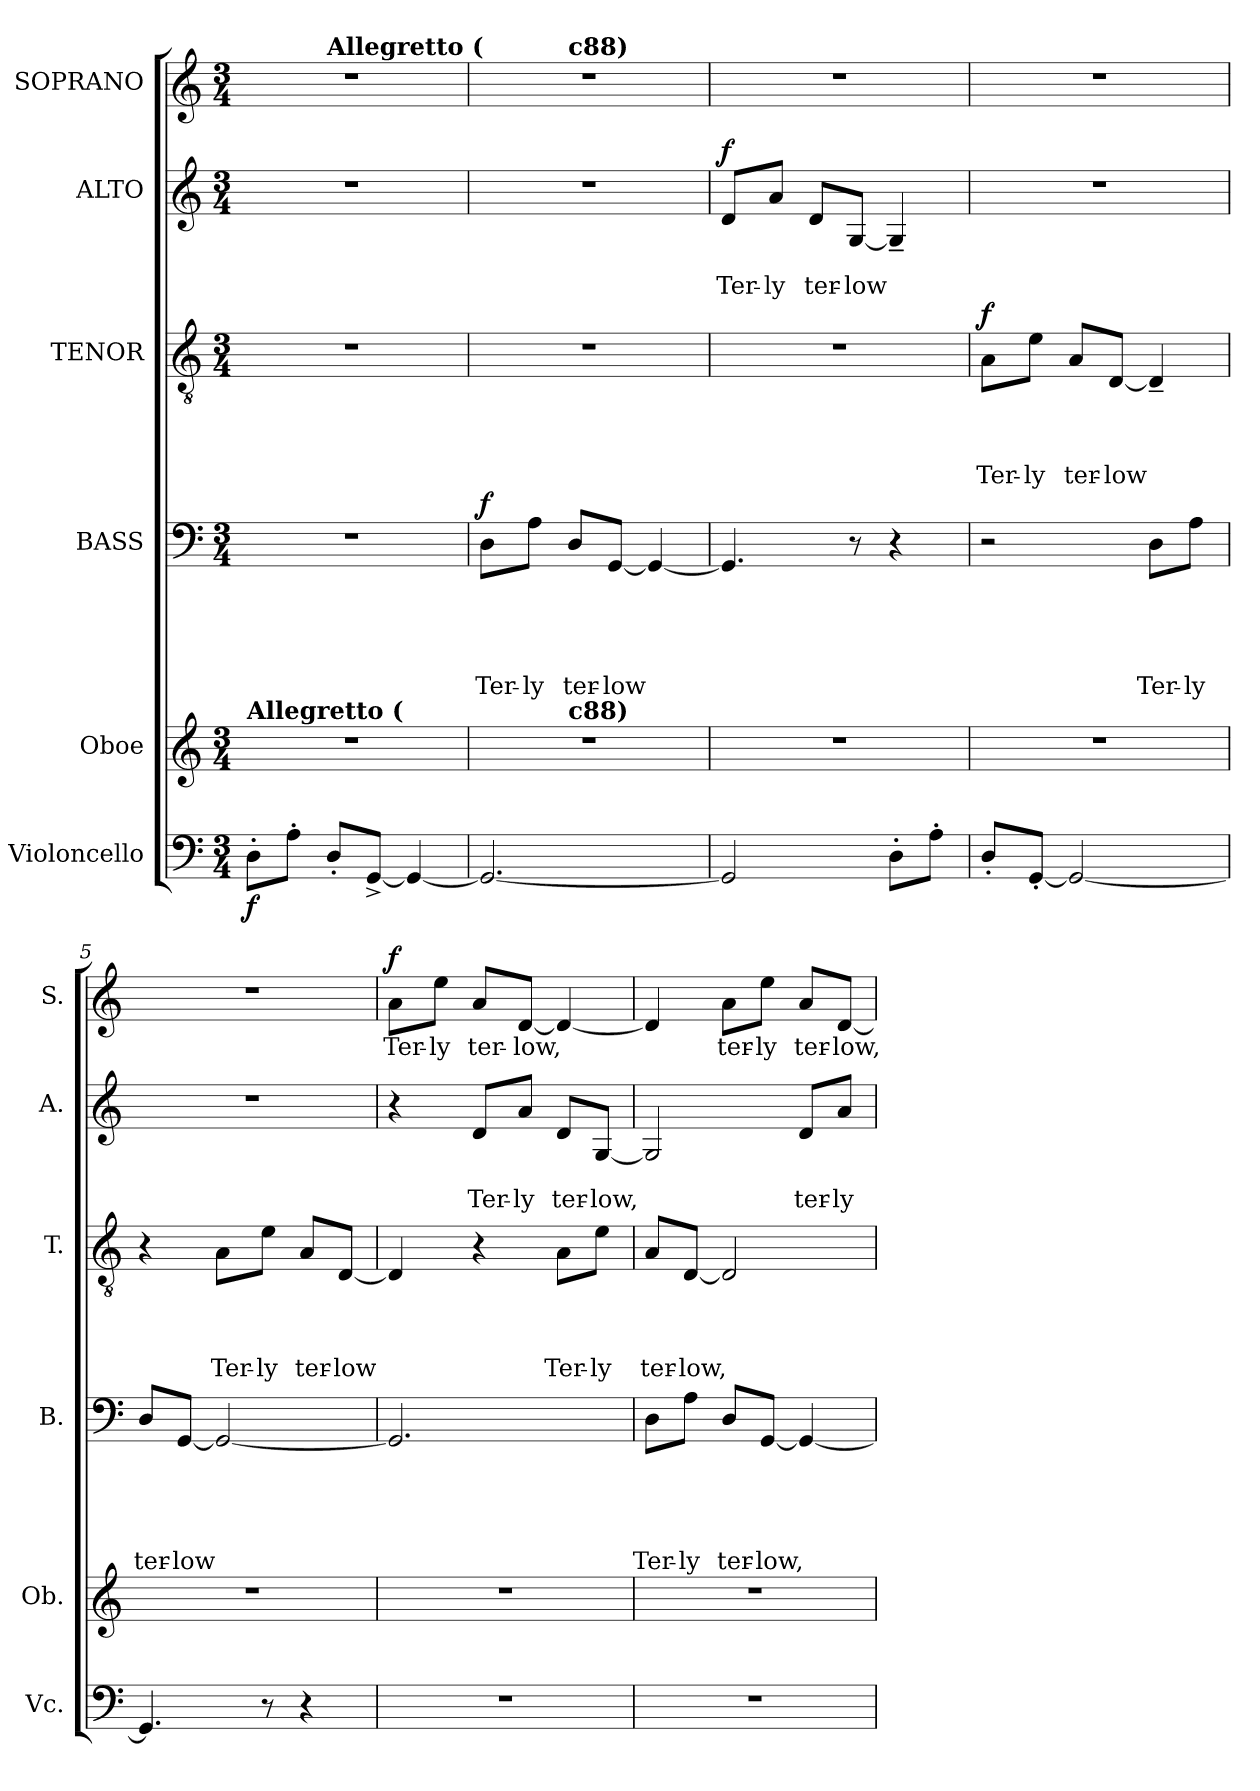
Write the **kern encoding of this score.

**kern	**dynam	**kern	**kern	**text	**text	**text	**text	**text	**dynam	**kern	**text	**text	**text	**text	**dynam	**kern	**text	**text	**dynam	**kern	**text	**dynam
*part6	*part6	*part5	*part4	*part4	*part4	*part4	*part4	*part4	*part4	*part3	*part3	*part3	*part3	*part3	*part3	*part2	*part2	*part2	*part2	*part1	*part1	*part1
*staff6	*staff6	*staff5	*staff4	*staff4	*staff4	*staff4	*staff4	*staff4	*staff4	*staff3	*staff3	*staff3	*staff3	*staff3	*staff3	*staff2	*staff2	*staff2	*staff2	*staff1	*staff1	*staff1
*I"Violoncello	*	*I"Oboe	*I"BASS	*	*	*	*	*	*	*I"TENOR	*	*	*	*	*	*I"ALTO	*	*	*	*I"SOPRANO	*	*
*I'Vc.	*	*I'Ob.	*I'B.	*	*	*	*	*	*	*I'T.	*	*	*	*	*	*I'A.	*	*	*	*I'S.	*	*
*clefF4	*	*clefG2	*clefF4	*	*	*	*	*	*	*clefGv2	*	*	*	*	*	*clefG2	*	*	*	*clefG2	*	*
*k[]	*	*k[]	*k[]	*	*	*	*	*	*	*k[]	*	*	*	*	*	*k[]	*	*	*	*k[]	*	*
*C:	*	*C:	*C:	*	*	*	*	*	*	*C:	*	*	*	*	*	*C:	*	*	*	*C:	*	*
*M3/4	*	*M3/4	*M3/4	*	*	*	*	*	*	*M3/4	*	*	*	*	*	*M3/4	*	*	*	*M3/4	*	*
*MM132	*	*MM132	*MM132	*	*	*	*	*	*	*MM132	*	*	*	*	*	*MM132	*	*	*	*MM132	*	*
=1	=1	=1	=1	=1	=1	=1	=1	=1	=1	=1	=1	=1	=1	=1	=1	=1	=1	=1	=1	=1	=1	=1
!	!	!LO:TX:a:B:t=Allegretto (	!	!	!	!	!	!	!	!	!	!	!	!	!	!	!	!	!	!	!	!
!	!LO:DY:b	!LO:N:vis=1	!LO:N:vis=1	!	!	!	!	!	!	!LO:N:vis=1	!	!	!	!	!	!LO:N:vis=1	!	!	!	!LO:N:vis=1	!	!
*	*	*	*	*	*	*	*	*	*	*	*	*	*	*	*	*	*	*	*	*^	*	*
8D'>\L	f	2.r	2.r	.	.	.	.	.	.	2.r	.	.	.	.	.	2.r	.	.	.	2.r	4ryy	.	.
8A'>\J	.	.	.	.	.	.	.	.	.	.	.	.	.	.	.	.	.	.	.	.	.	.	.
!	!	!	!	!	!	!	!	!	!	!	!	!	!	!	!	!	!	!	!	!	!LO:TX:a:B:t=Allegretto (	!	!
8D'</L	.	.	.	.	.	.	.	.	.	.	.	.	.	.	.	.	.	.	.	.	2ryy	.	.
[<8GG^</J	.	.	.	.	.	.	.	.	.	.	.	.	.	.	.	.	.	.	.	.	.	.	.
4GG/_	.	.	.	.	.	.	.	.	.	.	.	.	.	.	.	.	.	.	.	.	.	.	.
=2	=2	=2	=2	=2	=2	=2	=2	=2	=2	=2	=2	=2	=2	=2	=2	=2	=2	=2	=2	=2	=2	=2	=2
!	!	!LO:N:vis=1	!	!	!	!	!	!LO:LY:b	!LO:DY:a	!LO:N:vis=1	!	!	!	!	!	!LO:N:vis=1	!	!	!	!LO:N:vis=1	!	!	!
*	*	*^	*	*	*	*	*	*	*	*	*	*	*	*	*	*	*	*	*	*	*	*	*
2.GG/_	.	2.r	4ryy	8D\L	.	.	.	.	Ter-	f	2.r	.	.	.	.	.	2.r	.	.	.	2.r	4ryy	.	.
!	!	!	!	!	!	!	!	!	!LO:LY:b:rj	!	!	!	!	!	!	!	!	!	!	!	!	!	!	!
.	.	.	.	8A\J	.	.	.	.	-ly	.	.	.	.	.	.	.	.	.	.	.	.	.	.	.
!	!	!	!	!	!	!	!	!	!	!	!	!	!	!	!	!	!	!	!	!	!	!LO:TX:a:B:t=c88)	!	!
!	!	!	!LO:TX:a:B:t=c88)	!	!	!	!	!	!	!	!	!	!	!	!	!	!	!	!	!	!	!	!	!
!	!	!	!	!	!	!	!	!	!LO:LY:b	!	!	!	!	!	!	!	!	!	!	!	!	!	!	!
.	.	.	2ryy	8D/L	.	.	.	.	ter-	.	.	.	.	.	.	.	.	.	.	.	.	2ryy	.	.
!	!	!	!	!	!	!	!	!	!LO:LY:b	!	!	!	!	!	!	!	!	!	!	!	!	!	!	!
.	.	.	.	[<8GG/J	.	.	.	.	-low	.	.	.	.	.	.	.	.	.	.	.	.	.	.	.
.	.	.	.	4GG/_	.	.	.	.	.	.	.	.	.	.	.	.	.	.	.	.	.	.	.	.
=3	=3	=3	=3	=3	=3	=3	=3	=3	=3	=3	=3	=3	=3	=3	=3	=3	=3	=3	=3	=3	=3	=3	=3	=3
!	!	!LO:N:vis=1	!	!	!	!	!	!	!	!	!LO:N:vis=1	!	!	!	!	!	!	!	!LO:LY:b	!LO:DY:a	!LO:N:vis=1	!	!	!
*	*	*v	*v	*	*	*	*	*	*	*	*	*	*	*	*	*	*	*	*	*	*v	*v	*	*
2GG/]	.	2.r	4.GG/]	.	.	.	.	.	.	2.r	.	.	.	.	.	8d/L	.	Ter-	f	2.r	.	.
!	!	!	!	!	!	!	!	!	!	!	!	!	!	!	!	!	!	!LO:LY:b:rj	!	!	!	!
.	.	.	.	.	.	.	.	.	.	.	.	.	.	.	.	8a/J	.	-ly	.	.	.	.
!	!	!	!	!	!	!	!	!	!	!	!	!	!	!	!	!	!	!LO:LY:b	!	!	!	!
.	.	.	.	.	.	.	.	.	.	.	.	.	.	.	.	8d/L	.	ter-	.	.	.	.
!	!	!	!	!	!	!	!	!	!	!	!	!	!	!	!	!	!	!LO:LY:b	!	!	!	!
.	.	.	8r	.	.	.	.	.	.	.	.	.	.	.	.	[<8G/J	.	-low	.	.	.	.
8D'>\L	.	.	4r	.	.	.	.	.	.	.	.	.	.	.	.	4G~</]	.	.	.	.	.	.
8A'>\J	.	.	.	.	.	.	.	.	.	.	.	.	.	.	.	.	.	.	.	.	.	.
=4	=4	=4	=4	=4	=4	=4	=4	=4	=4	=4	=4	=4	=4	=4	=4	=4	=4	=4	=4	=4	=4	=4
!	!	!LO:N:vis=1	!	!	!	!	!	!	!	!	!	!	!	!LO:LY:b	!LO:DY:a	!LO:N:vis=1	!	!	!	!LO:N:vis=1	!	!
8D'</L	.	2.r	2r	.	.	.	.	.	.	8A\L	.	.	.	Ter-	f	2.r	.	.	.	2.r	.	.
!	!	!	!	!	!	!	!	!	!	!	!	!	!	!LO:LY:b:rj	!	!	!	!	!	!	!	!
[<8GG'</J	.	.	.	.	.	.	.	.	.	8e\J	.	.	.	-ly	.	.	.	.	.	.	.	.
!	!	!	!	!	!	!	!	!	!	!	!	!	!	!LO:LY:b	!	!	!	!	!	!	!	!
2GG/_	.	.	.	.	.	.	.	.	.	8A/L	.	.	.	ter-	.	.	.	.	.	.	.	.
!	!	!	!	!	!	!	!	!	!	!	!	!	!	!LO:LY:b	!	!	!	!	!	!	!	!
.	.	.	.	.	.	.	.	.	.	[<8D/J	.	.	.	-low	.	.	.	.	.	.	.	.
!	!	!	!	!	!	!	!	!LO:LY:b	!	!	!	!	!	!	!	!	!	!	!	!	!	!
.	.	.	8D\L	.	.	.	.	Ter-	.	4D~</]	.	.	.	.	.	.	.	.	.	.	.	.
!	!	!	!	!	!	!	!	!LO:LY:b:rj	!	!	!	!	!	!	!	!	!	!	!	!	!	!
.	.	.	8A\J	.	.	.	.	-ly	.	.	.	.	.	.	.	.	.	.	.	.	.	.
=5	=5	=5	=5	=5	=5	=5	=5	=5	=5	=5	=5	=5	=5	=5	=5	=5	=5	=5	=5	=5	=5	=5
!	!	!LO:N:vis=1	!	!	!	!	!	!LO:LY:b	!	!	!	!	!	!	!	!LO:N:vis=1	!	!	!	!LO:N:vis=1	!	!
4.GG/]	.	2.r	8D/L	.	.	.	.	ter-	.	4r	.	.	.	.	.	2.r	.	.	.	2.r	.	.
!	!	!	!	!	!	!	!	!LO:LY:b	!	!	!	!	!	!	!	!	!	!	!	!	!	!
.	.	.	[<8GG/J	.	.	.	.	-low	.	.	.	.	.	.	.	.	.	.	.	.	.	.
!	!	!	!	!	!	!	!	!	!	!	!	!	!	!LO:LY:b	!	!	!	!	!	!	!	!
.	.	.	2GG/_	.	.	.	.	.	.	8A\L	.	.	.	Ter-	.	.	.	.	.	.	.	.
!	!	!	!	!	!	!	!	!	!	!	!	!	!	!LO:LY:b:rj	!	!	!	!	!	!	!	!
8r	.	.	.	.	.	.	.	.	.	8e\J	.	.	.	-ly	.	.	.	.	.	.	.	.
!	!	!	!	!	!	!	!	!	!	!	!	!	!	!LO:LY:b	!	!	!	!	!	!	!	!
4r	.	.	.	.	.	.	.	.	.	8A/L	.	.	.	ter-	.	.	.	.	.	.	.	.
!	!	!	!	!	!	!	!	!	!	!	!	!	!	!LO:LY:b	!	!	!	!	!	!	!	!
.	.	.	.	.	.	.	.	.	.	[<8D/J	.	.	.	-low	.	.	.	.	.	.	.	.
!!LO:LB:g=z
=6	=6	=6	=6	=6	=6	=6	=6	=6	=6	=6	=6	=6	=6	=6	=6	=6	=6	=6	=6	=6	=6	=6
!LO:N:vis=1	!	!LO:N:vis=1	!	!	!	!	!	!	!	!	!	!	!	!	!	!	!	!	!	!	!LO:LY:b	!LO:DY:a
2.r	.	2.r	2.GG/]	.	.	.	.	.	.	4D/]	.	.	.	.	.	4r	.	.	.	8a\L	Ter-	f
!	!	!	!	!	!	!	!	!	!	!	!	!	!	!	!	!	!	!	!	!	!LO:LY:b	!
.	.	.	.	.	.	.	.	.	.	.	.	.	.	.	.	.	.	.	.	8ee\J	-ly	.
!	!	!	!	!	!	!	!	!	!	!	!	!	!	!	!	!	!	!LO:LY:b	!	!	!LO:LY:b	!
.	.	.	.	.	.	.	.	.	.	4r	.	.	.	.	.	8d/L	.	Ter-	.	8a/L	ter-	.
!	!	!	!	!	!	!	!	!	!	!	!	!	!	!	!	!	!	!LO:LY:b	!	!	!LO:LY:b	!
.	.	.	.	.	.	.	.	.	.	.	.	.	.	.	.	8a/J	.	-ly	.	[<8d/J	-low,	.
!	!	!	!	!	!	!	!	!	!	!	!	!	!	!LO:LY:b	!	!	!	!LO:LY:b	!	!	!	!
.	.	.	.	.	.	.	.	.	.	8A\L	.	.	.	Ter-	.	8d/L	.	ter-	.	4d/_	.	.
!	!	!	!	!	!	!	!	!	!	!	!	!	!	!LO:LY:b	!	!	!	!LO:LY:b	!	!	!	!
.	.	.	.	.	.	.	.	.	.	8e\J	.	.	.	-ly	.	[<8G/J	.	-low,	.	.	.	.
=7	=7	=7	=7	=7	=7	=7	=7	=7	=7	=7	=7	=7	=7	=7	=7	=7	=7	=7	=7	=7	=7	=7
!LO:N:vis=1	!	!LO:N:vis=1	!	!	!	!	!	!LO:LY:b	!	!	!	!	!	!LO:LY:b	!	!	!	!	!	!	!	!
2.r	.	2.r	8D\L	.	.	.	.	Ter-	.	8A/L	.	.	.	ter-	.	2G/]	.	.	.	4d/]	.	.
!	!	!	!	!	!	!	!	!LO:LY:b	!	!	!	!	!	!LO:LY:b	!	!	!	!	!	!	!	!
.	.	.	8A\J	.	.	.	.	-ly	.	[<8D/J	.	.	.	-low,	.	.	.	.	.	.	.	.
!	!	!	!	!	!	!	!	!LO:LY:b	!	!	!	!	!	!	!	!	!	!	!	!	!LO:LY:b	!
.	.	.	8D/L	.	.	.	.	ter-	.	2D/]	.	.	.	.	.	.	.	.	.	8a\L	ter-	.
!	!	!	!	!	!	!	!	!LO:LY:b	!	!	!	!	!	!	!	!	!	!	!	!	!LO:LY:b	!
.	.	.	[<8GG/J	.	.	.	.	-low,	.	.	.	.	.	.	.	.	.	.	.	8ee\J	-ly	.
!	!	!	!	!	!	!	!	!	!	!	!	!	!	!	!	!	!	!LO:LY:b	!	!	!LO:LY:b	!
.	.	.	4GG/_	.	.	.	.	.	.	.	.	.	.	.	.	8d/L	.	ter-	.	8a/L	ter-	.
!	!	!	!	!	!	!	!	!	!	!	!	!	!	!	!	!	!	!LO:LY:b	!	!	!LO:LY:b	!
.	.	.	.	.	.	.	.	.	.	.	.	.	.	.	.	8a/J	.	-ly	.	[<8d/J	-low,	.
=	=	=	=	=	=	=	=	=	=	=	=	=	=	=	=	=	=	=	=	=	=	=
*-	*-	*-	*-	*-	*-	*-	*-	*-	*-	*-	*-	*-	*-	*-	*-	*-	*-	*-	*-	*-	*-	*-
